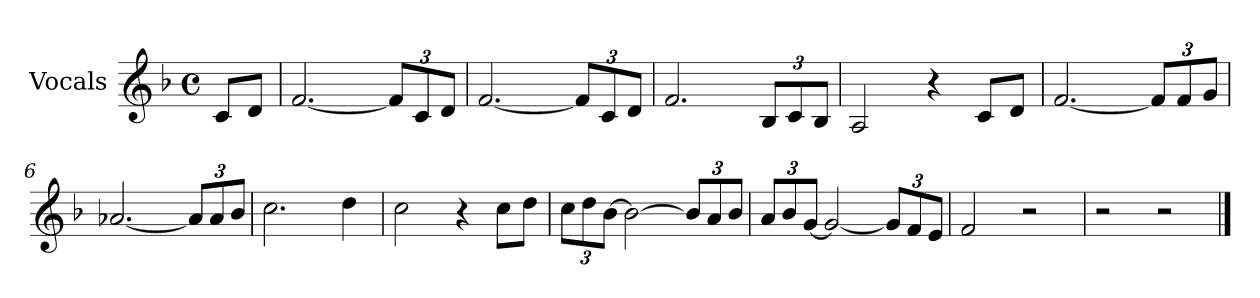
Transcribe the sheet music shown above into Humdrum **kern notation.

**kern
*part1
*staff1
*I"Vocals
*clefG2
*k[b-]
*F:
*M4/4
*met(c)
=
8c/L
8d/J
=1!
[2.f/
12f/L]
12c/
12d/J
=2
[2.f/
12f/L]
12c/
12d/J
=3
2.f/
12B-/L
12c/
12B-/J
=4
2A/
4r
8c/L
8d/J
!!LO:LB:g=z
=5
[2.f/
12f/L]
12f/
12g/J
=6
[2.a-X/
12a-/L]
12a-/
12b-/J
=7
2.cc\
4dd\
=8
2cc\
4r
8cc\L
8dd\J
!!LO:LB:g=z
=9
12cc\L
12dd\
[12b-\J
2b-\_
12b-/L]
12a/
12b-/J
=10
12a/L
12b-/
[12g/J
2g/_
12g/L]
12f/
12e/J
=11
2f/
2r
=12
2r
2r
==
*-
